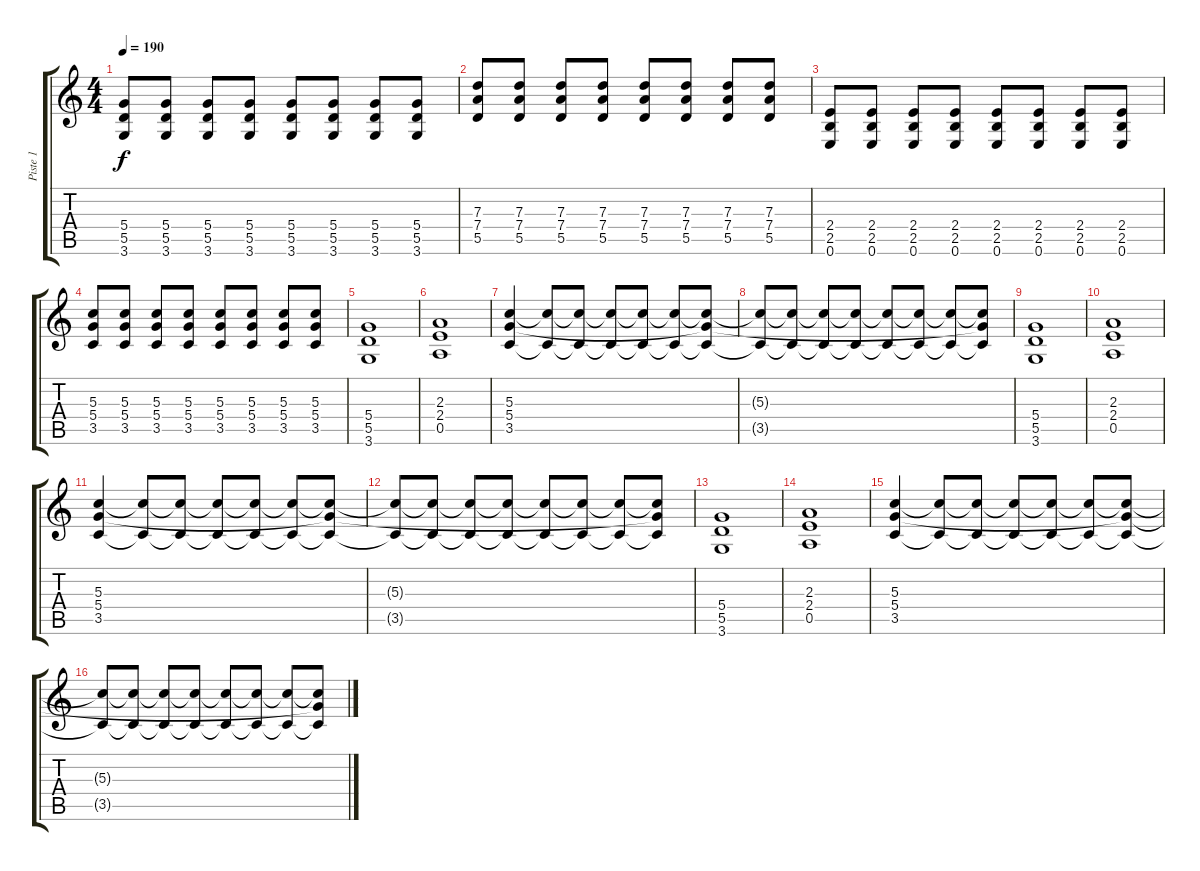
\track ("Piste 1" "Piste 1") {instrument overdrivenguitar}
\staff {score tabs}
\tuning (E4 B3 G3 D3 A2 E2) {hide}
\ts (4 4)
\tempo 190
\clef g2
\ks c
(5.4 5.5 3.6).8{dy f} (5.4 5.5 3.6).8 (5.4 5.5 3.6).8 (5.4 5.5 3.6).8 (5.4 5.5 3.6).8 (5.4 5.5 3.6).8 (5.4 5.5 3.6).8 (5.4 5.5 3.6).8 |
(7.3 7.4 5.5).8 (7.3 7.4 5.5).8 (7.3 7.4 5.5).8 (7.3 7.4 5.5).8 (7.3 7.4 5.5).8 (7.3 7.4 5.5).8 (7.3 7.4 5.5).8 (7.3 7.4 5.5).8 |
(2.4 2.5 0.6).8 (2.4 2.5 0.6).8 (2.4 2.5 0.6).8 (2.4 2.5 0.6).8 (2.4 2.5 0.6).8 (2.4 2.5 0.6).8 (2.4 2.5 0.6).8 (2.4 2.5 0.6).8 |
(5.3 5.4 3.5).8 (5.3 5.4 3.5).8 (5.3 5.4 3.5).8 (5.3 5.4 3.5).8 (5.3 5.4 3.5).8 (5.3 5.4 3.5).8 (5.3 5.4 3.5).8 (5.3 5.4 3.5).8 |
(5.4 5.5 3.6).1 |
(2.3 2.4 0.5).1 |
(5.3 5.4 3.5).4 (5.3{t} 3.5{t}).8 (5.3{t} 3.5{t}).8 (5.3{t} 3.5{t}).8 (5.3{t} 3.5{t}).8 (5.3{t} 3.5{t}).8 (5.3{t} 5.4{t} 3.5{t}).8 |
(5.3{t} 3.5{t}).8 (5.3{t} 3.5{t}).8 (5.3{t} 3.5{t}).8 (5.3{t} 3.5{t}).8 (5.3{t} 3.5{t}).8 (5.3{t} 3.5{t}).8 (5.3{t} 3.5{t}).8 (5.3{t} 5.4{t} 3.5{t}).8 |
(5.4 5.5 3.6).1 |
(2.3 2.4 0.5).1 |
(5.3 5.4 3.5).4 (5.3{t} 3.5{t}).8 (5.3{t} 3.5{t}).8 (5.3{t} 3.5{t}).8 (5.3{t} 3.5{t}).8 (5.3{t} 3.5{t}).8 (5.3{t} 5.4{t} 3.5{t}).8 |
(5.3{t} 3.5{t}).8 (5.3{t} 3.5{t}).8 (5.3{t} 3.5{t}).8 (5.3{t} 3.5{t}).8 (5.3{t} 3.5{t}).8 (5.3{t} 3.5{t}).8 (5.3{t} 3.5{t}).8 (5.3{t} 5.4{t} 3.5{t}).8 |
(5.4 5.5 3.6).1 |
(2.3 2.4 0.5).1 |
(5.3 5.4 3.5).4 (5.3{t} 3.5{t}).8 (5.3{t} 3.5{t}).8 (5.3{t} 3.5{t}).8 (5.3{t} 3.5{t}).8 (5.3{t} 3.5{t}).8 (5.3{t} 5.4{t} 3.5{t}).8 |
(5.3{t} 3.5{t}).8 (5.3{t} 3.5{t}).8 (5.3{t} 3.5{t}).8 (5.3{t} 3.5{t}).8 (5.3{t} 3.5{t}).8 (5.3{t} 3.5{t}).8 (5.3{t} 3.5{t}).8 (5.3{t} 5.4{t} 3.5{t}).8
